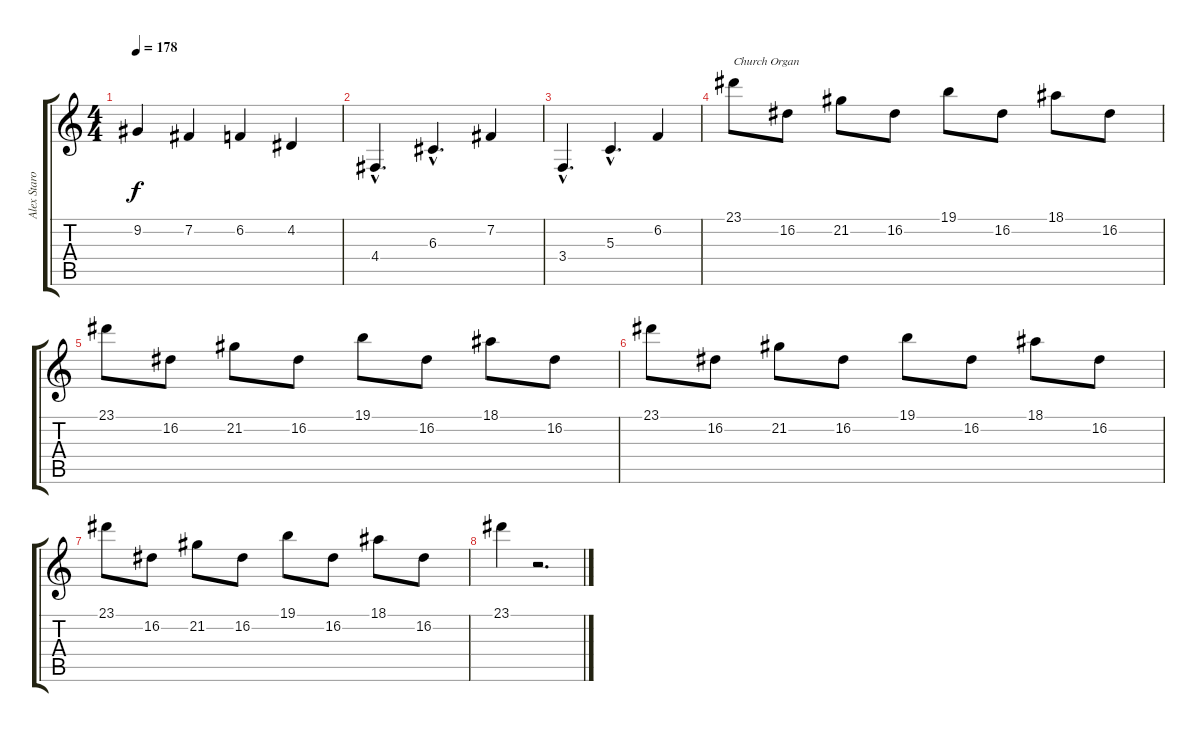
\track ("Alex Staropoli" "Alex Staro") {instrument harpsichord}
\staff {score tabs}
\tuning (E4 B3 G3 D3 A2 E2) {hide}
\ts (4 4)
\tempo 178
\clef g2
\ks c
9.2.4{dy f} 7.2.4 6.2.4 4.2.4 |
4.4{hac}.4{d} 6.3{hac}.4{d} 7.2.4 |
3.4{hac}.4{d} 5.3{hac}.4{d} 6.2.4 |
23.1.8{txt "Church Organ" volume 16 instrument churchorgan} 16.2.8 21.2.8 16.2.8 19.1.8 16.2.8 18.1.8 16.2.8 |
23.1.8 16.2.8 21.2.8 16.2.8 19.1.8 16.2.8 18.1.8 16.2.8 |
23.1.8 16.2.8 21.2.8 16.2.8 19.1.8 16.2.8 18.1.8 16.2.8 |
23.1.8 16.2.8 21.2.8 16.2.8 19.1.8 16.2.8 18.1.8 16.2.8 |
23.1.4 r.2{d}
